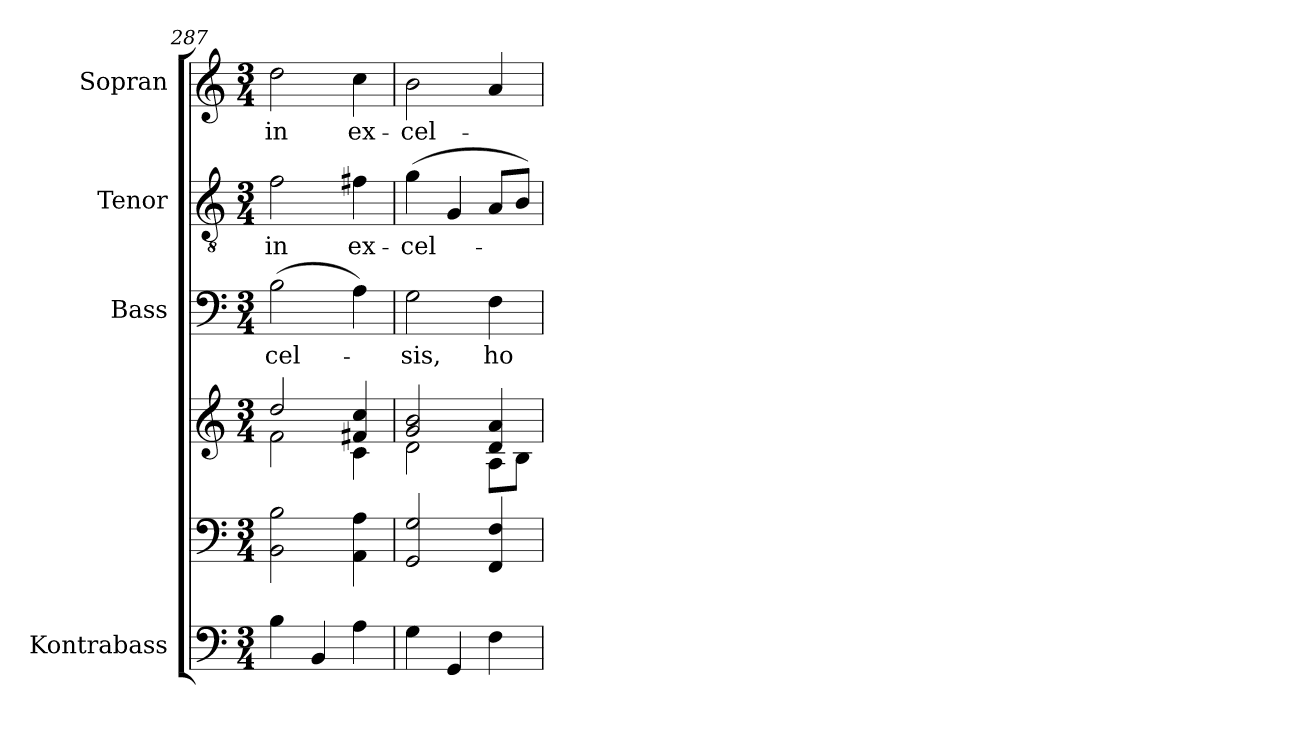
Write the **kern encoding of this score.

**kern	**kern	**kern	**kern	**text	**kern	**text	**kern	**text
*part5	*part4	*part4	*part3	*part3	*part2	*part2	*part1	*part1
*staff6	*staff5	*staff4	*staff3	*staff3	*staff2	*staff2	*staff1	*staff1
*I"Kontrabass	*	*	*I"Bass	*	*I"Tenor	*	*I"Sopran	*
*I'Kb.	*	*	*I'B.	*	*I'T.	*	*I'S.	*
*clefF4	*clefF4	*clefG2	*clefF4	*	*clefGv2	*	*clefG2	*
*ITrd7c12	*	*	*	*	*	*	*	*
*k[]	*k[]	*k[]	*k[]	*	*k[]	*	*k[]	*
*C:	*C:	*C:	*C:	*	*C:	*	*C:	*
*M3/4	*M3/4	*M3/4	*M3/4	*	*M3/4	*	*M3/4	*
=287	=287	=287	=287	=287	=287	=287	=287	=287
*	*	*^	*	*	*	*	*	*
!	!	!	!	!	!LO:LY:b	!	!LO:LY:b	!	!LO:LY:b
4BB\	2BB\ 2B\	2dd/	2f\	(>2B\	-cel-	2f\	in	2dd\	in
4BBB/	.	.	.	.	.	.	.	.	.
!	!	!	!	!	!	!	!LO:LY:b	!	!LO:LY:b
4AA\	4AA\ 4A\	4f#X/ 4cc/	4c\	4A\)	.	4f#X\	ex-	4cc\	ex-
!!LO:PB:g=z
=288	=288	=288	=288	=288	=288	=288	=288	=288	=288
!	!	!	!	!	!LO:LY:b	!	!LO:LY:b	!	!LO:LY:b
4GG\	2GG/ 2G/	2g/ 2b/	2d\	2G\	-sis,	(>4g\	-cel-	2b\	-cel-
4GGG/	.	.	.	.	.	4G/	.	.	.
!	!	!	!	!	!LO:LY:b	!	!	!	!
4FF\	4FF/ 4F/	4d/ 4a/	8A\L	4F\	ho-	8A/L	.	4a/	.
.	.	.	8B\J	.	.	8B/J)	.	.	.
*	*	*v	*v	*	*	*	*	*	*
=	=	=	=	=	=	=	=	=
*-	*-	*-	*-	*-	*-	*-	*-	*-
